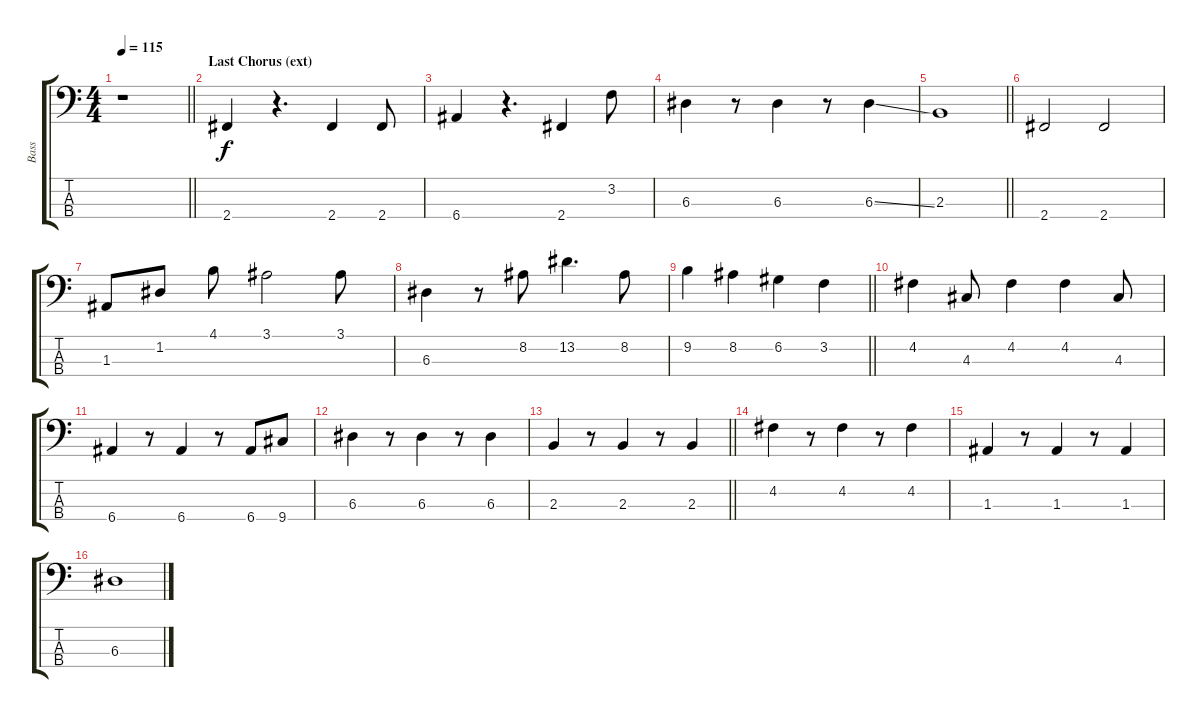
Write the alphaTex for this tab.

\track ("Bass" "Bass") {instrument electricbassfinger}
\staff {score tabs}
\tuning (G2 D2 A1 E1) {hide}
\ts (4 4)
\tempo 115
\clef f4
\barLineRight lightlight
\ks c
r.1{dy f} |
\section ("" "Last Chorus (ext)")
2.4.4 r.4{d} 2.4.4 2.4.8 |
6.4.4 r.4{d} 2.4.4 3.2.8 |
6.3.4 r.8 6.3.4 r.8 6.3{ss}.4 |
\barLineRight lightlight
2.3.1 |
2.4.2 2.4.2 |
1.3.8 1.2.8 4.1.8 3.1.2 3.1.8 |
6.3.4 r.8 8.2.8 13.2.4{d} 8.2.8 |
\barLineRight lightlight
9.2.4 8.2.4 6.2.4 3.2.4 |
4.2.4 4.3.8 4.2.4 4.2.4 4.3.8 |
6.4.4 r.8 6.4.4 r.8 6.4.8 9.4.8 |
6.3.4 r.8 6.3.4 r.8 6.3.4 |
\barLineRight lightlight
2.3.4 r.8 2.3.4 r.8 2.3.4 |
4.2.4 r.8 4.2.4 r.8 4.2.4 |
1.3.4 r.8 1.3.4 r.8 1.3.4 |
6.3.1
